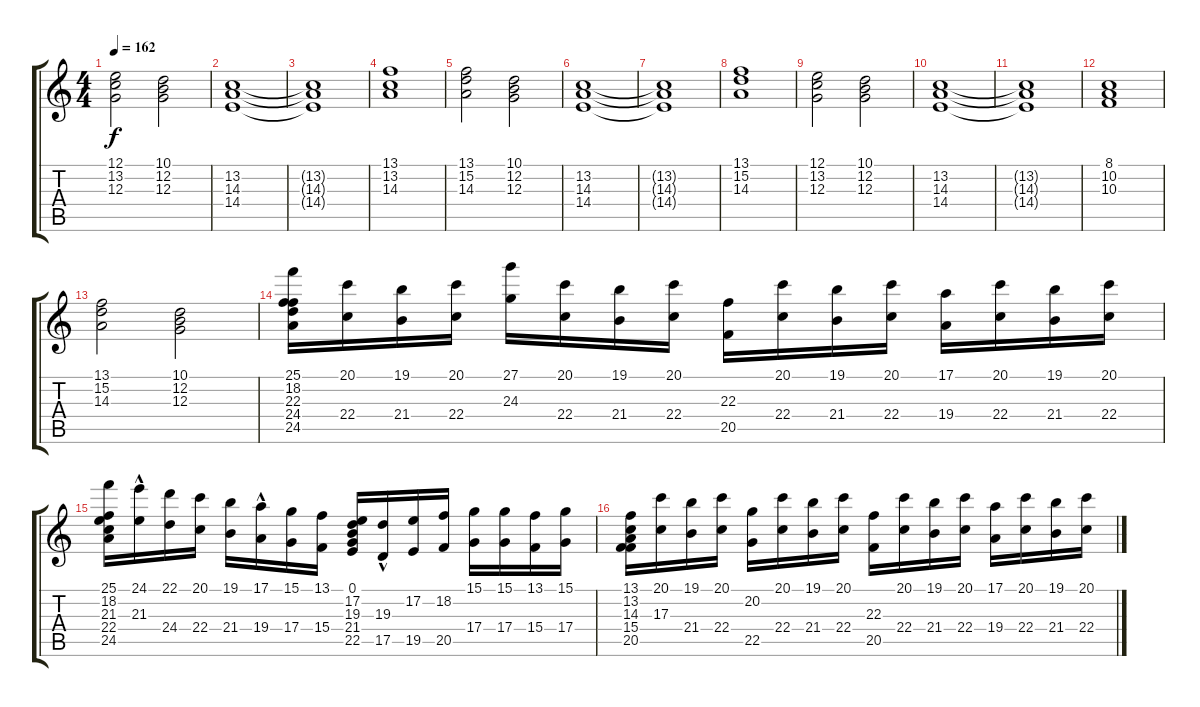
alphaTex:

\track "" {instrument cello}
\staff {score tabs}
\tuning (E4 B3 G3 D3 A2 E2) {hide}
\ts (4 4)
\tempo 162
\clef g2
\ks c
(12.1 13.2 12.3).2{dy f} (10.1 12.2 12.3).2 |
(13.2 14.3 14.4).1 |
(13.2{t} 14.3{t} 14.4{t}).1 |
(13.1 13.2 14.3).1 |
(13.1 15.2 14.3).2 (10.1 12.2 12.3).2 |
(13.2 14.3 14.4).1 |
(13.2{t} 14.3{t} 14.4{t}).1 |
(13.1 15.2 14.3).1 |
(12.1 13.2 12.3).2 (10.1 12.2 12.3).2 |
(13.2 14.3 14.4).1 |
(13.2{t} 14.3{t} 14.4{t}).1 |
(8.1 10.2 10.3).1 |
(13.1 15.2 14.3).2 (10.1 12.2 12.3).2 |
(25.1 18.2 22.3 24.4 24.5).16 (20.1 22.4).16 (19.1 21.4).16 (20.1 22.4).16 (27.1 24.3).16 (20.1 22.4).16 (19.1 21.4).16 (20.1 22.4).16 (22.3 20.5).16 (20.1 22.4).16 (19.1 21.4).16 (20.1 22.4).16 (17.1 19.4).16 (20.1 22.4).16 (19.1 21.4).16 (20.1 22.4).16 |
(25.1 18.2 21.3 22.4 24.5).16 (24.1 21.3{hac}).16 (22.1 24.4).16 (20.1 22.4).16 (19.1 21.4).16 (17.1 19.4{hac}).16 (15.1 17.4).16 (13.1 15.4).16 (0.1 17.2 19.3 21.4 22.5).16 (19.3{hac} 17.5).16 (17.2 19.5).16 (18.2 20.5).16 (15.1 17.4).16 (15.1 17.4).16 (13.1 15.4).16 (15.1 17.4).16 |
(13.1 13.2 14.3 15.4 20.5).16 (20.1 17.3).16 (19.1 21.4).16 (20.1 22.4).16 (20.2 22.5).16 (20.1 22.4).16 (19.1 21.4).16 (20.1 22.4).16 (22.3 20.5).16 (20.1 22.4).16 (19.1 21.4).16 (20.1 22.4).16 (17.1 19.4).16 (20.1 22.4).16 (19.1 21.4).16 (20.1 22.4).16
